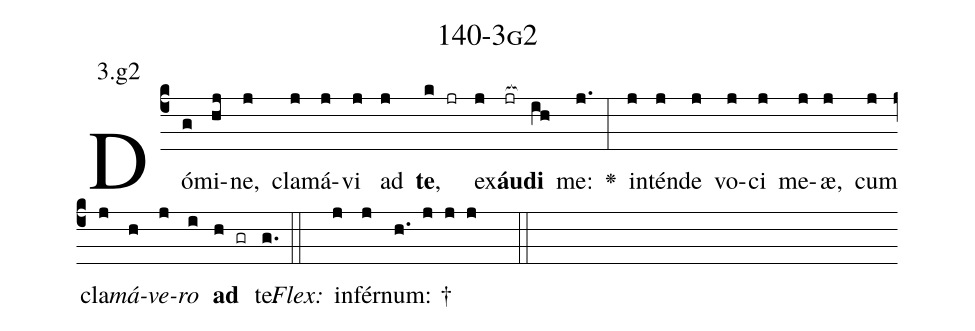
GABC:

name: 140-3g2;
annotation: 3.g2;
%%
(c4)Dó(g)mi(hj)ne,(j) cla(j)má(j)vi(j) ad(j) <b>te</b>,(k jr) ex(j)<b>áu</b>(jr[ocb:1{])<b>di</b>(ih[ocb:0}]) me:(j.) <v>\greheightstar</v>(:) in(j)tén(j)de(j) vo(j)ci(j) me(j)æ,(j) cum(j) cla(j)<i>má</i>(h)<i>ve</i>(j)<i>ro</i>(i) <b>ad</b>(h gr) te.(g.) (::)
<i>Flex:</i>()  in(j)fér(j)num: †(h. j j j  ::)

%E(j) u(h) o(j) u(i) a(h) e.(g.) (::)
